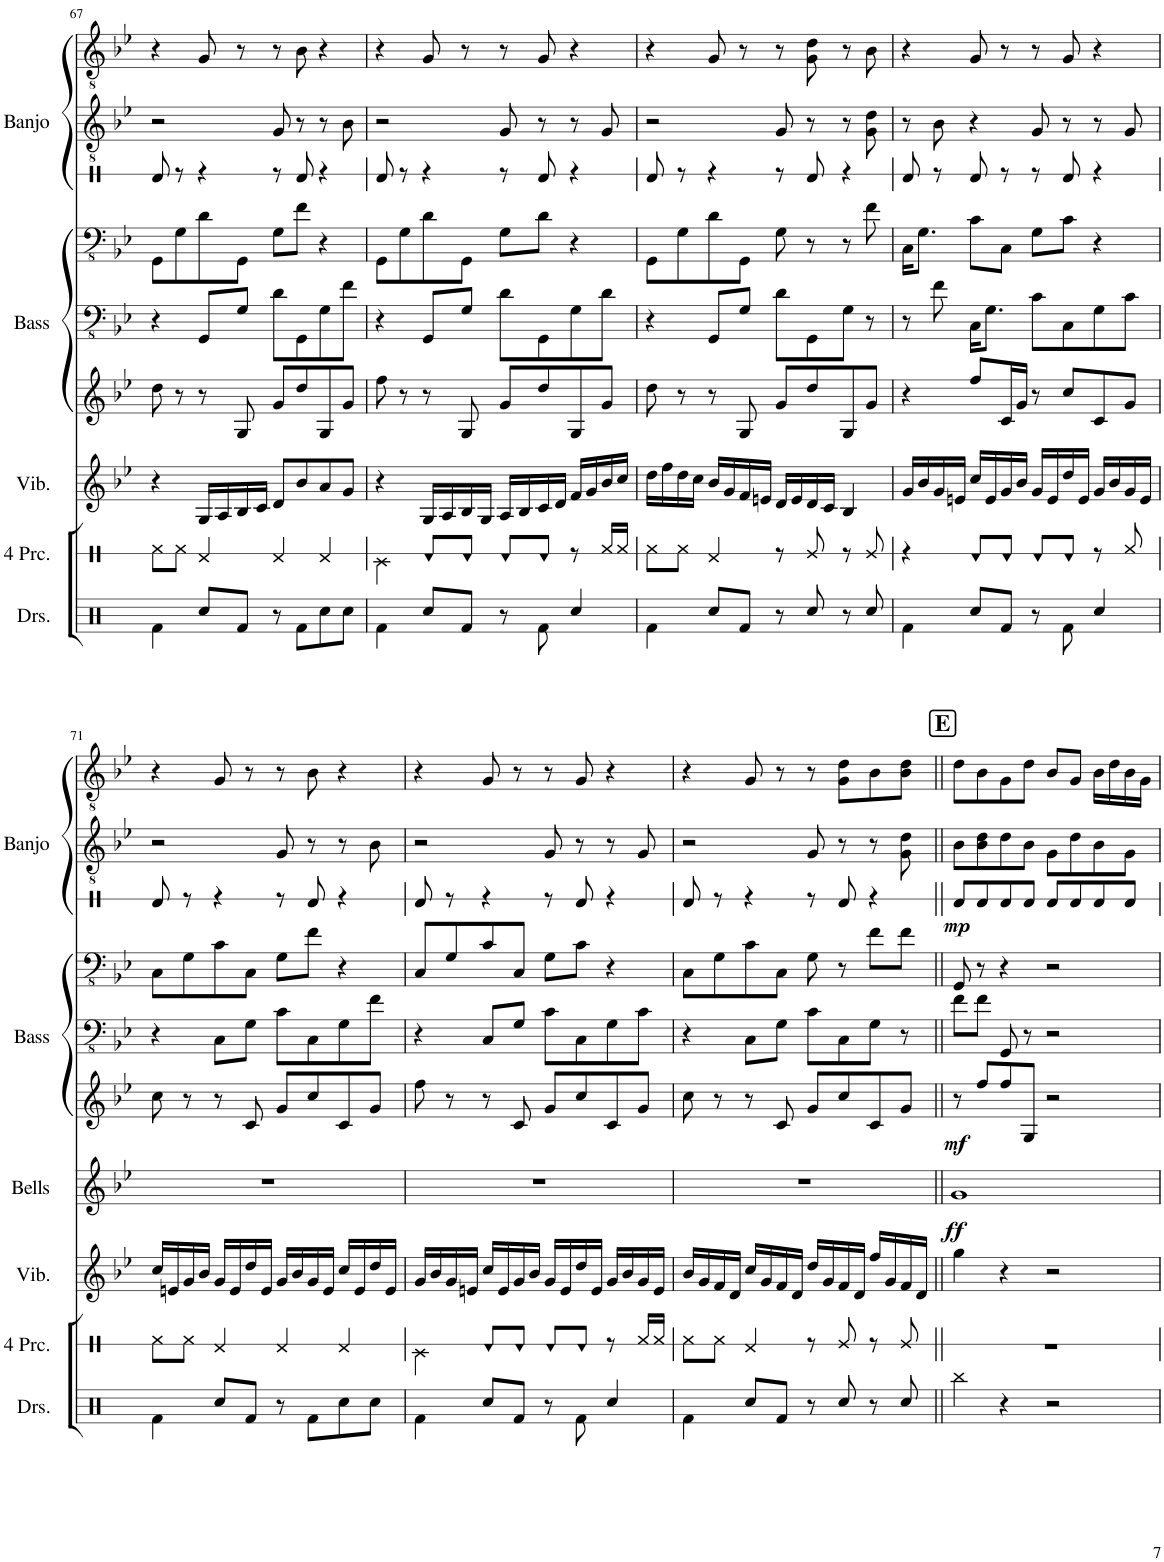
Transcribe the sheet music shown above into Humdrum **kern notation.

**kern	**dynam	**kern	**kern	**dynam	**kern	**dynam	**kern	**kern	**kern	**kern
*part8	*part8	*part7	*part6	*part6	*part5	*part5	*part4	*part3	*part2	*part1
*staff8	*staff8	*staff7	*staff6	*staff6	*staff5	*staff5	*staff4	*staff3	*staff2	*staff1
*I"Vib MIDI	*	*I"Vibraphone	*I"Tubular Bells	*	*I"Pitched Bongos	*	*I"Guitar 2	*I"Guitar 1	*I"Banjo 2	*I"Banjo 1
*I'V. MIDI	*	*I'Vib.	*I'Bells	*	*	*	*	*	*I'Banjo	*
!!LO:PB:g=z
*clefG2	*	*clefG2	*clefG2	*	*clefG2	*	*clefFv4	*clefFv4	*clefGv2	*clefGv2
*k[b-e-]	*	*k[b-e-]	*k[b-e-]	*	*k[b-e-]	*	*k[b-e-]	*k[b-e-]	*k[b-e-]	*k[b-e-]
*M4/4	*	*M4/4	*M4/4	*	*M4/4	*	*M4/4	*M4/4	*M4/4	*M4/4
=67	=67	=67	=67	=67	=67	=67	=67	=67	=67	=67
8g]	.	4r	1r	.	8dd\	.	4r	8GGG\L	2r	4r
8r	.	.	.	.	8r	.	.	8GG\	.	.
16G/LL	.	16G/LL	.	.	8r	.	8GGG/L	8D\	.	8G/
16A/J	.	16A/	.	.	.	.	.	.	.	.
16B-/L	.	16B-/	.	.	8G/	.	8GG/J	8GGG\J	.	8r
16c/JJ	.	16c/JJ	.	.	.	.	.	.	.	.
8d/L	.	8d/L	.	.	8g/L	.	8D\L	8GG\L	8G/	8r
8b-/J	.	8b-/	.	.	8dd/	.	8GGG\	8F\J	8r	8B-\
8a/L	.	8a/	.	.	8G/	.	8GG\	4r	8r	4r
8g/J	.	8g/J	.	.	8g/J	.	8F\J	.	8B-\	.
=68	=68	=68	=68	=68	=68	=68	=68	=68	=68	=68
4r	.	4r	1r	.	8ff\	.	4r	8GGG\L	2r	4r
.	.	.	.	.	8r	.	.	8GG\	.	.
16G/LL	.	16G/LL	.	.	8r	.	8GGG/L	8D\	.	8G/
16A/J	.	16A/	.	.	.	.	.	.	.	.
16B-/L	.	16B-/	.	.	8G/	.	8GG/J	8GGG\J	.	8r
16G/JJ	.	16G/JJ	.	.	.	.	.	.	.	.
16A/LL	.	16A/LL	.	.	8g/L	.	8D\L	8GG\L	8G/	8r
16B-/J	.	16B-/	.	.	.	.	.	.	.	.
16c/L	.	16c/	.	.	8dd/	.	8GGG\	8D\J	8r	8G/
16d/JJ	.	16d/JJ	.	.	.	.	.	.	.	.
16f/LL	.	16f/LL	.	.	8G/	.	8GG\	4r	8r	4r
16g/J	.	16g/	.	.	.	.	.	.	.	.
16b-/L	.	16b-/	.	.	8g/J	.	8D\J	.	8G/	.
16cc/JJ	.	16cc/JJ	.	.	.	.	.	.	.	.
=69	=69	=69	=69	=69	=69	=69	=69	=69	=69	=69
16dd\LL	.	16dd\LL	1r	.	8dd\	.	4r	8GGG\L	2r	4r
16ff\J	.	16ff\	.	.	.	.	.	.	.	.
16dd\L	.	16dd\	.	.	8r	.	.	8GG\	.	.
16cc\JJ	.	16cc\JJ	.	.	.	.	.	.	.	.
16b-/LL	.	16b-/LL	.	.	8r	.	8GGG/L	8D\	.	8G/
16g/J	.	16g/	.	.	.	.	.	.	.	.
16f/L	.	16f/	.	.	8G/	.	8GG/J	8GGG\J	.	8r
16en/JJ	.	16en/JJ	.	.	.	.	.	.	.	.
16d/LL	.	16d/LL	.	.	8g/L	.	8D\L	8GG\	8G/	8r
16e/J	.	16e/	.	.	.	.	.	.	.	.
16d/L	.	16d/	.	.	8dd/	.	8GGG\	8r	8r	8G\ 8d\
16c/JJ	.	16c/JJ	.	.	.	.	.	.	.	.
4B-	.	4B-/	.	.	8G/	.	8GG\J	8r	8r	8r
.	.	.	.	.	8g/J	.	8r	8F\	8G\ 8d\	8B-\
=70	=70	=70	=70	=70	=70	=70	=70	=70	=70	=70
16g/LL	.	16g/LL	1r	.	4r	.	8r	16CC\KL	8r	4r
16b-/J	.	16b-/	.	.	.	.	.	8.GG\J	.	.
16g/L	.	16g/	.	.	.	.	8F\	.	8B-\	.
16en/JJ	.	16en/JJ	.	.	.	.	.	.	.	.
16cc\LL	.	16cc/LL	.	.	8ff/L	.	16CC\KL	8C\L	4r	8G/
16e\J	.	16e/	.	.	.	.	8.GG\J	.	.	.
16g\L	.	16g/	.	.	16c/L	.	.	8CC\J	.	8r
16b-\JJ	.	16b-/JJ	.	.	16g/JJ	.	.	.	.	.
16g/LL	.	16g/LL	.	.	8r	.	8C\L	8GG\L	8G/	8r
16e/J	.	16e/	.	.	.	.	.	.	.	.
16dd/L	.	16dd/	.	.	8cc/L	.	8CC\	8C\J	8r	8G/
16e/JJ	.	16e/JJ	.	.	.	.	.	.	.	.
16g/LL	.	16g/LL	.	.	8c/	.	8GG\	4r	8r	4r
16b-/J	.	16b-/	.	.	.	.	.	.	.	.
16g/L	.	16g/	.	.	8g/J	.	8C\J	.	8G/	.
16e/JJ	.	16e/JJ	.	.	.	.	.	.	.	.
!!LO:LB:g=z
=71	=71	=71	=71	=71	=71	=71	=71	=71	=71	=71
16cc\LL	.	16cc/LL	1r	.	8cc\	.	4r	8CC\L	2r	4r
16en\J	.	16en/	.	.	.	.	.	.	.	.
16g\L	.	16g/	.	.	8r	.	.	8GG\	.	.
16b-\JJ	.	16b-/JJ	.	.	.	.	.	.	.	.
16g/LL	.	16g/LL	.	.	8r	.	8CC\L	8C\	.	8G/
16e/J	.	16e/	.	.	.	.	.	.	.	.
16dd/L	.	16dd/	.	.	8c/	.	8GG\J	8CC\J	.	8r
16e/JJ	.	16e/JJ	.	.	.	.	.	.	.	.
16g/LL	.	16g/LL	.	.	8g/L	.	8C\L	8GG\L	8G/	8r
16b-/J	.	16b-/	.	.	.	.	.	.	.	.
16g/L	.	16g/	.	.	8cc/	.	8CC\	8F\J	8r	8B-\
16e/JJ	.	16e/JJ	.	.	.	.	.	.	.	.
16cc/LL	.	16cc/LL	.	.	8c/	.	8GG\	4r	8r	4r
16e/J	.	16e/	.	.	.	.	.	.	.	.
16dd/L	.	16dd/	.	.	8g/J	.	8F\J	.	8B-\	.
16e/JJ	.	16e/JJ	.	.	.	.	.	.	.	.
=72	=72	=72	=72	=72	=72	=72	=72	=72	=72	=72
16g/LL	.	16g/LL	1r	.	8ff\	.	4r	8CC/L	2r	4r
16b-/J	.	16b-/	.	.	.	.	.	.	.	.
16g/L	.	16g/	.	.	8r	.	.	8GG/	.	.
16en/JJ	.	16en/JJ	.	.	.	.	.	.	.	.
16cc\LL	.	16cc/LL	.	.	8r	.	8CC/L	8C/	.	8G/
16e\J	.	16e/	.	.	.	.	.	.	.	.
16g\L	.	16g/	.	.	8c/	.	8GG/J	8CC/J	.	8r
16b-\JJ	.	16b-/JJ	.	.	.	.	.	.	.	.
16g/LL	.	16g/LL	.	.	8g/L	.	8C\L	8GG\L	8G/	8r
16e/J	.	16e/	.	.	.	.	.	.	.	.
16dd/L	.	16dd/	.	.	8cc/	.	8CC\	8C\J	8r	8G/
16e/JJ	.	16e/JJ	.	.	.	.	.	.	.	.
16g/LL	.	16g/LL	.	.	8c/	.	8GG\	4r	8r	4r
16b-/J	.	16b-/	.	.	.	.	.	.	.	.
16g/L	.	16g/	.	.	8g/J	.	8C\J	.	8G/	.
16e/JJ	.	16e/JJ	.	.	.	.	.	.	.	.
=73	=73	=73	=73	=73	=73	=73	=73	=73	=73	=73
16b-/LL	.	16b-/LL	1r	.	8cc\	.	4r	8CC\L	2r	4r
16g/J	.	16g/	.	.	.	.	.	.	.	.
16f/L	.	16f/	.	.	8r	.	.	8GG\	.	.
16d/JJ	.	16d/JJ	.	.	.	.	.	.	.	.
16cc/LL	.	16cc/LL	.	.	8r	.	8CC\L	8C\	.	8G/
16g/J	.	16g/	.	.	.	.	.	.	.	.
16f/L	.	16f/	.	.	8c/	.	8GG\J	8CC\J	.	8r
16d/JJ	.	16d/JJ	.	.	.	.	.	.	.	.
16dd/LL	.	16dd/LL	.	.	8g/L	.	8C\L	8GG\	8G/	8r
16g/J	.	16g/	.	.	.	.	.	.	.	.
16f/L	.	16f/	.	.	8cc/	.	8CC\	8r	8r	8G\ 8d\L
16d/JJ	.	16d/JJ	.	.	.	.	.	.	.	.
16ff/LL	.	16ff/LL	.	.	8c/	.	8GG\J	8F\L	8r	8B-\
16g/J	.	16g/	.	.	.	.	.	.	.	.
16f/L	.	16f/	.	.	8g/J	.	8r	8F\J	8G\ 8d\	8B-\ 8d\J
16d/JJ	.	16d/JJ	.	.	.	.	.	.	.	.
!!LO:REH:place=s1:a:B:cj:fs=14:t=E
=74||	=74||	=74||	=74||	=74||	=74||	=74||	=74||	=74||	=74||	=74||
!	!LO:DY:b	!	!	!LO:DY:b	!	!LO:DY:b	!	!	!	!
4gg	fff	4gg\	1g	ff	8r	mf	8F\L	8GGG/	8B-\L	8d\L
.	.	.	.	.	8ff/L	.	8F\J	8r	8B-\ 8d\	8B-\
4r	.	4r	.	.	8ff/	.	8GGG/	4r	8d\	8G\
.	.	.	.	.	8G/J	.	8r	.	8B-\J	8d\J
2r	.	2r	.	.	2r	.	2r	2r	8G\L	8B-/L
.	.	.	.	.	.	.	.	.	8d\	8G/J
.	.	.	.	.	.	.	.	.	8B-\	16B-\LL
.	.	.	.	.	.	.	.	.	.	16d\
.	.	.	.	.	.	.	.	.	8G\J	16B-\
.	.	.	.	.	.	.	.	.	.	16G\JJ
=	=	=	=	=	=	=	=	=	=	=
*-	*-	*-	*-	*-	*-	*-	*-	*-	*-	*-
